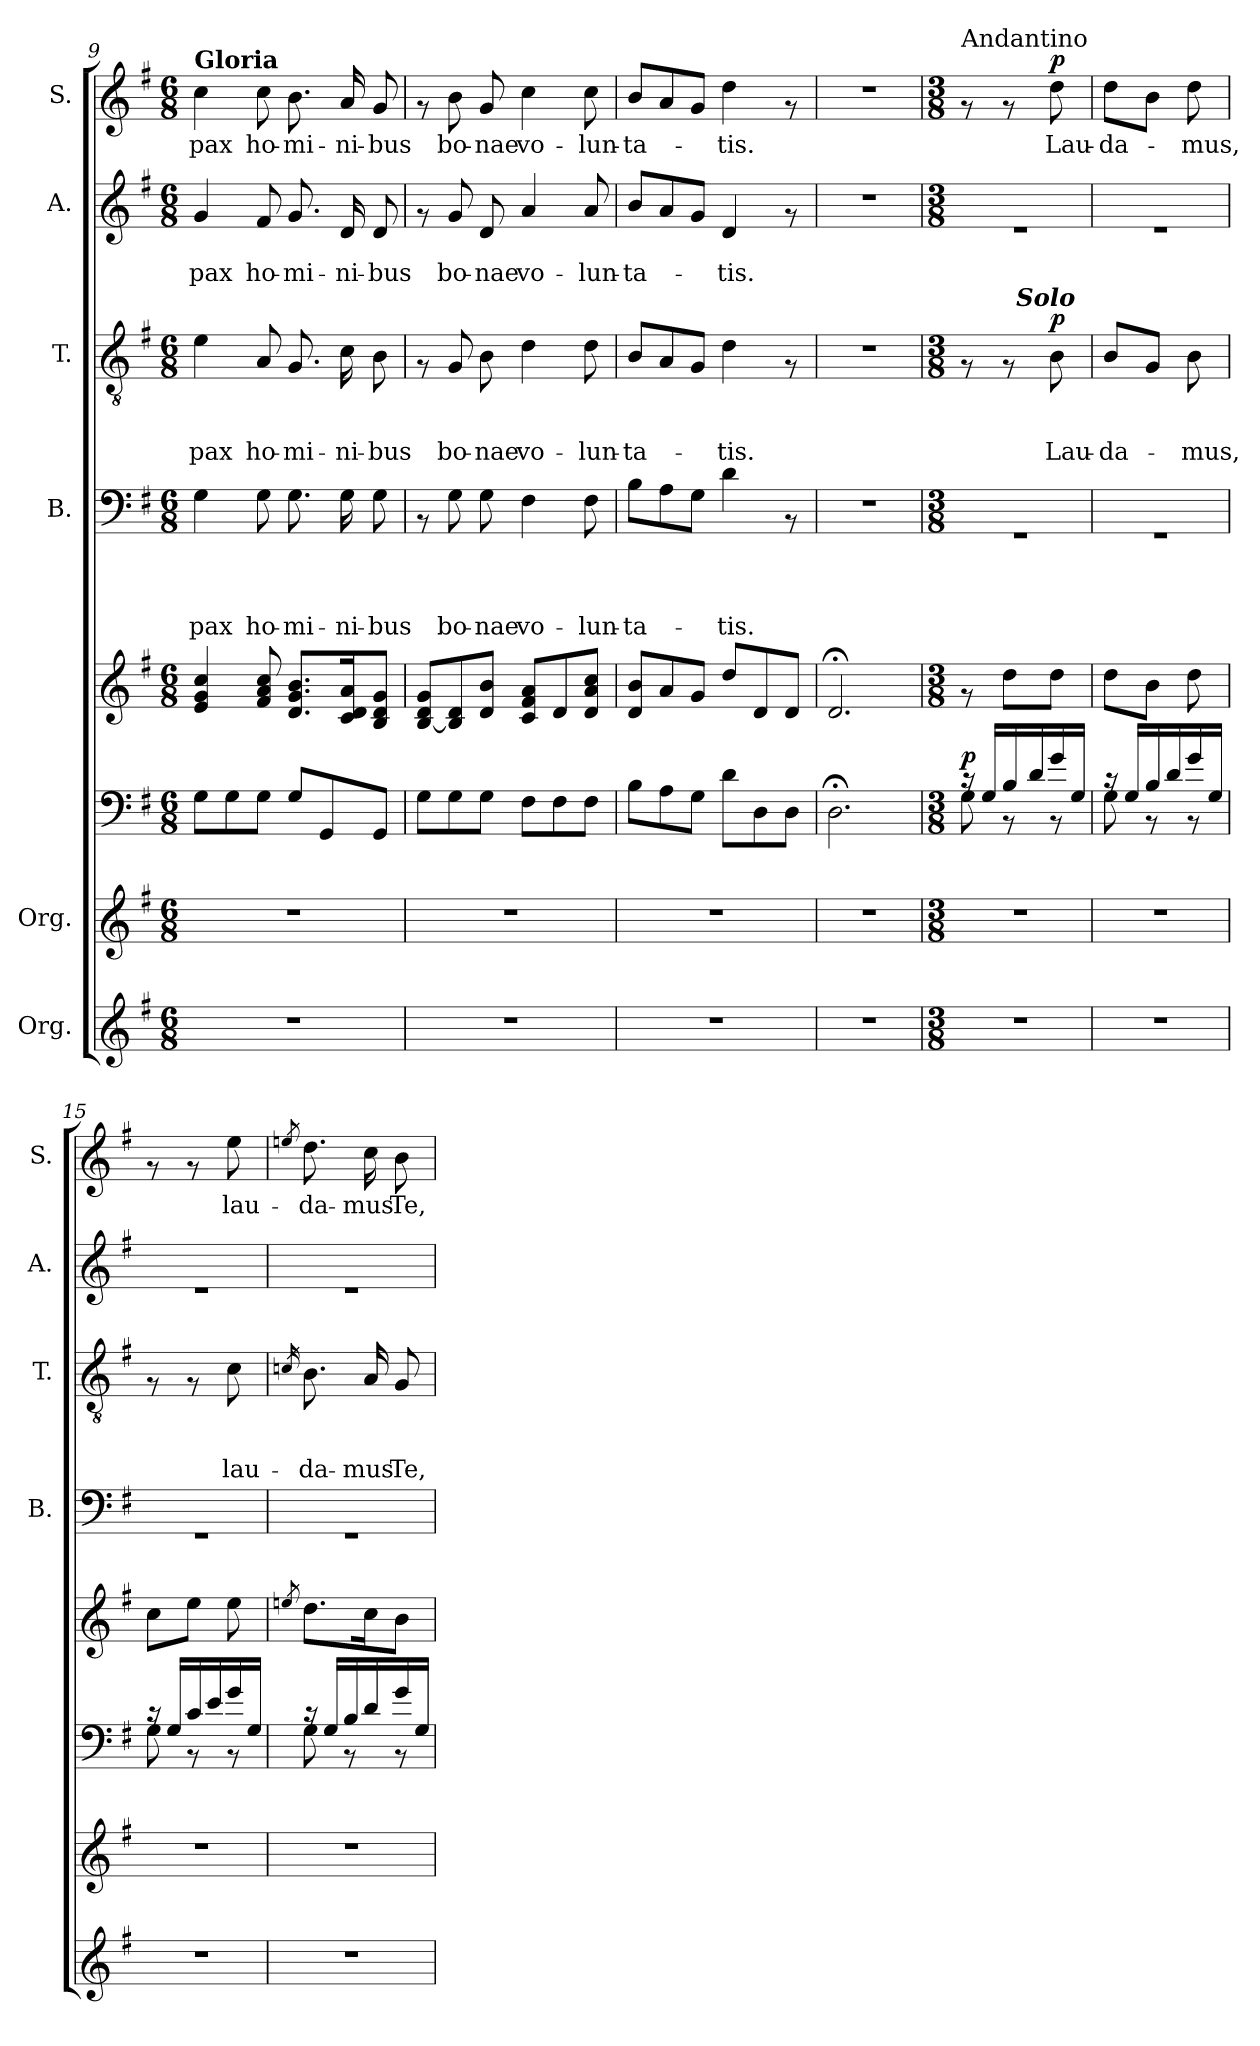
**kern	**kern	**kern	**dynam	**kern	**kern	**text	**text	**text	**text	**kern	**text	**text	**text	**dynam	**kern	**text	**text	**kern	**text	**dynam
*part8	*part7	*part6	*part6	*part5	*part4	*part4	*part4	*part4	*part4	*part3	*part3	*part3	*part3	*part3	*part2	*part2	*part2	*part1	*part1	*part1
*staff8	*staff7	*staff6	*staff6	*staff5	*staff4	*staff4	*staff4	*staff4	*staff4	*staff3	*staff3	*staff3	*staff3	*staff3	*staff2	*staff2	*staff2	*staff1	*staff1	*staff1
*I"Org.	*I"Org.	*	*	*	*I"B.	*	*	*	*	*I"T.	*	*	*	*	*I"A.	*	*	*I"S.	*	*
*	*	*	*	*	*I'B.	*	*	*	*	*I'T.	*	*	*	*	*I'A.	*	*	*I'S.	*	*
*clefG2	*clefG2	*clefF4	*	*clefG2	*clefF4	*	*	*	*	*clefGv2	*	*	*	*	*clefG2	*	*	*clefG2	*	*
*k[f#]	*k[f#]	*k[f#]	*	*k[f#]	*k[f#]	*	*	*	*	*k[f#]	*	*	*	*	*k[f#]	*	*	*k[f#]	*	*
*G:	*G:	*G:	*	*G:	*G:	*	*	*	*	*G:	*	*	*	*	*G:	*	*	*G:	*	*
*M6/8	*M6/8	*M6/8	*	*M6/8	*M6/8	*	*	*	*	*M6/8	*	*	*	*	*M6/8	*	*	*M6/8	*	*
=9	=9	=9	=9	=9	=9	=9	=9	=9	=9	=9	=9	=9	=9	=9	=9	=9	=9	=9	=9	=9
!	!	!	!	!	!	!	!	!	!	!	!	!	!	!	!	!	!	!LO:TX:a:B:t=Gloria	!	!
!	!	!	!	!	!	!	!	!	!LO:LY:b	!	!	!	!LO:LY:b	!	!	!	!LO:LY:b	!	!LO:LY:b	!
2.r	2.r	8G\L	.	4e/ 4g/ 4cc/	4G\	.	.	.	pax	4e\	.	.	pax	.	4g/	.	pax	4cc\	pax	.
.	.	8G\	.	.	.	.	.	.	.	.	.	.	.	.	.	.	.	.	.	.
!	!	!	!	!	!	!	!	!	!LO:LY:b	!	!	!	!LO:LY:b	!	!	!	!LO:LY:b	!	!LO:LY:b	!
.	.	8G\J	.	8f#/ 8a/ 8cc/	8G\	.	.	.	ho-	8A/	.	.	ho-	.	8f#/	.	ho-	8cc\	ho-	.
!	!	!	!	!	!	!	!	!	!LO:LY:b	!	!	!	!LO:LY:b	!	!	!	!LO:LY:b	!	!LO:LY:b	!
.	.	8G/L	.	8.d/ 8.g/ 8.b/L	8.G\	.	.	.	-mi-	8.G/	.	.	-mi-	.	8.g/	.	-mi-	8.b\	-mi-	.
.	.	8GG/	.	.	.	.	.	.	.	.	.	.	.	.	.	.	.	.	.	.
!	!	!	!	!	!	!	!	!	!LO:LY:b	!	!	!	!LO:LY:b	!	!	!	!LO:LY:b	!	!LO:LY:b	!
.	.	.	.	16c/ 16d/ 16a/k	16G\	.	.	.	-ni-	16c\	.	.	-ni-	.	16d/	.	-ni-	16a/	-ni-	.
!	!	!	!	!	!	!	!	!	!LO:LY:b	!	!	!	!LO:LY:b	!	!	!	!LO:LY:b	!	!LO:LY:b	!
.	.	8GG/J	.	8B/ 8d/ 8g/J	8G\	.	.	.	-bus	8B\	.	.	-bus	.	8d/	.	-bus	8g/	-bus	.
=10	=10	=10	=10	=10	=10	=10	=10	=10	=10	=10	=10	=10	=10	=10	=10	=10	=10	=10	=10	=10
2.r	2.r	8G\L	.	[>8B/ 8d/ 8g/L	8rAA	.	.	.	.	8rF	.	.	.	.	8rf	.	.	8rf	.	.
!	!	!	!	!	!	!	!	!	!LO:LY:b	!	!	!	!LO:LY:b	!	!	!	!LO:LY:b	!	!LO:LY:b	!
.	.	8G\	.	8B/] 8d/	8G\	.	.	.	bo-	8G/	.	.	bo-	.	8g/	.	bo-	8b\	bo-	.
!	!	!	!	!	!	!	!	!	!LO:LY:b	!	!	!	!LO:LY:b	!	!	!	!LO:LY:b	!	!LO:LY:b	!
.	.	8G\J	.	8d/ 8b/J	8G\	.	.	.	-nae	8B\	.	.	-nae	.	8d/	.	-nae	8g/	-nae	.
!	!	!	!	!	!	!	!	!	!LO:LY:b	!	!	!	!LO:LY:b	!	!	!	!LO:LY:b	!	!LO:LY:b	!
.	.	8F#\L	.	8c/ 8f#/ 8a/L	4F#\	.	.	.	vo-	4d\	.	.	vo-	.	4a/	.	vo-	4cc\	vo-	.
.	.	8F#\	.	8d/	.	.	.	.	.	.	.	.	.	.	.	.	.	.	.	.
!	!	!	!	!	!	!	!	!	!LO:LY:b	!	!	!	!LO:LY:b	!	!	!	!LO:LY:b	!	!LO:LY:b	!
.	.	8F#\J	.	8d/ 8a/ 8cc/J	8F#\	.	.	.	-lun-	8d\	.	.	-lun-	.	8a/	.	-lun-	8cc\	-lun-	.
=11	=11	=11	=11	=11	=11	=11	=11	=11	=11	=11	=11	=11	=11	=11	=11	=11	=11	=11	=11	=11
!	!	!	!	!	!	!	!	!	!LO:LY:b	!	!	!	!LO:LY:b	!	!	!	!LO:LY:b	!	!LO:LY:b	!
2.r	2.r	8B\L	.	8d/ 8b/L	8B\L	.	.	.	-ta-	8B/L	.	.	-ta-	.	8b/L	.	-ta-	8b/L	-ta-	.
.	.	8A\	.	8a/	8A\	.	.	.	.	8A/	.	.	.	.	8a/	.	.	8a/	.	.
.	.	8G\J	.	8g/J	8G\J	.	.	.	.	8G/J	.	.	.	.	8g/J	.	.	8g/J	.	.
!	!	!	!	!	!	!	!	!	!LO:LY:b	!	!	!	!LO:LY:b	!	!	!	!LO:LY:b	!	!LO:LY:b	!
.	.	8d\L	.	8dd/L	4d\	.	.	.	-tis.	4d\	.	.	-tis.	.	4d/	.	-tis.	4dd\	-tis.	.
.	.	8D\	.	8d/	.	.	.	.	.	.	.	.	.	.	.	.	.	.	.	.
.	.	8D\J	.	8d/J	8rAA	.	.	.	.	8rF	.	.	.	.	8rf	.	.	8rf	.	.
=12	=12	=12	=12	=12	=12	=12	=12	=12	=12	=12	=12	=12	=12	=12	=12	=12	=12	=12	=12	=12
2.r	2.r	2.D;<\	.	2.d;/	2.r	.	.	.	.	2.r	.	.	.	.	2.r	.	.	2.r	.	.
!!LO:PB:g=z
=13	=13	=13	=13	=13	=13	=13	=13	=13	=13	=13	=13	=13	=13	=13	=13	=13	=13	=13	=13	=13
*M3/8	*M3/8	*M3/8	*	*M3/8	*M3/8	*	*	*	*	*M3/8	*	*	*	*	*M3/8	*	*	*M3/8	*	*
*	*	*^	*	*	*	*	*	*	*	*	*	*	*	*	*	*	*	*	*	*
!	!	!	!	!	!	!	!	!	!	!	!	!	!	!	!	!	!	!	!LO:TX:a:t=Andantino	!	!
!	!	!	!	!LO:DY:a	!	!	!	!	!	!	!	!	!	!	!	!	!	!	!	!	!
*	*	*	*	*	*	*	*	*	*	*	*^	*	*	*	*	*	*	*	*	*	*
4.r	4.r	16rc	8G\	p	8rf	4.rGG	.	.	.	.	8rF	8ryy	.	.	.	.	4.re	.	.	8rf	.	.
.	.	16G/LL	.	.	.	.	.	.	.	.	.	.	.	.	.	.	.	.	.	.	.	.
.	.	16B/	8rAA	.	8dd\L	.	.	.	.	.	8rF	32ryy	.	.	.	.	.	.	.	8rf	.	.
!	!	!	!	!	!	!	!	!	!	!	!	!LO:TX:a:Bi:t=Solo	!	!	!	!	!	!	!	!	!	!
.	.	.	.	.	.	.	.	.	.	.	.	8..ryy	.	.	.	.	.	.	.	.	.	.
.	.	16d/	.	.	.	.	.	.	.	.	.	.	.	.	.	.	.	.	.	.	.	.
!	!	!	!	!	!	!	!	!	!	!	!	!	!	!	!LO:LY:b	!LO:DY:a	!	!	!	!	!LO:LY:b	!LO:DY:a
.	.	16g/	8rAA	.	8dd\J	.	.	.	.	.	8B\	.	.	.	Lau-	p	.	.	.	8dd\	Lau-	p
.	.	16G/JJ	.	.	.	.	.	.	.	.	.	.	.	.	.	.	.	.	.	.	.	.
=14	=14	=14	=14	=14	=14	=14	=14	=14	=14	=14	=14	=14	=14	=14	=14	=14	=14	=14	=14	=14	=14	=14
!	!	!	!	!	!	!	!	!	!	!	!	!	!	!	!LO:LY:b	!	!	!	!	!	!LO:LY:b	!
*	*	*	*	*	*	*	*	*	*	*	*v	*v	*	*	*	*	*	*	*	*	*	*
4.r	4.r	16rc	8G\	.	8dd\L	4.rGG	.	.	.	.	8B/L	.	.	-da-	.	4.re	.	.	8dd\L	-da-	.
.	.	16G/LL	.	.	.	.	.	.	.	.	.	.	.	.	.	.	.	.	.	.	.
.	.	16B/	8rAA	.	8b\J	.	.	.	.	.	8G/J	.	.	.	.	.	.	.	8b\J	.	.
.	.	16d/	.	.	.	.	.	.	.	.	.	.	.	.	.	.	.	.	.	.	.
!	!	!	!	!	!	!	!	!	!	!	!	!	!	!LO:LY:b	!	!	!	!	!	!LO:LY:b	!
.	.	16g/	8rAA	.	8dd\	.	.	.	.	.	8B\	.	.	-mus,	.	.	.	.	8dd\	-mus,	.
.	.	16G/JJ	.	.	.	.	.	.	.	.	.	.	.	.	.	.	.	.	.	.	.
=15	=15	=15	=15	=15	=15	=15	=15	=15	=15	=15	=15	=15	=15	=15	=15	=15	=15	=15	=15	=15	=15
4.r	4.r	16rc	8G\	.	8cc\L	4.rGG	.	.	.	.	8rF	.	.	.	.	4.re	.	.	8rf	.	.
.	.	16G/LL	.	.	.	.	.	.	.	.	.	.	.	.	.	.	.	.	.	.	.
.	.	16c/	8rAA	.	8ee\J	.	.	.	.	.	8rF	.	.	.	.	.	.	.	8rf	.	.
.	.	16e/	.	.	.	.	.	.	.	.	.	.	.	.	.	.	.	.	.	.	.
!	!	!	!	!	!	!	!	!	!	!	!	!	!	!LO:LY:b	!	!	!	!	!	!LO:LY:b	!
.	.	16g/	8rAA	.	8ee\	.	.	.	.	.	8c\	.	.	lau-	.	.	.	.	8ee\	lau-	.
.	.	16G/JJ	.	.	.	.	.	.	.	.	.	.	.	.	.	.	.	.	.	.	.
=16	=16	=16	=16	=16	=16	=16	=16	=16	=16	=16	=16	=16	=16	=16	=16	=16	=16	=16	=16	=16	=16
.	.	.	.	.	8qeen/	.	.	.	.	.	16qcn/	.	.	.	.	.	.	.	8qeen/	.	.
!	!	!	!	!	!	!	!	!	!	!	!	!	!	!LO:LY:b	!	!	!	!	!	!LO:LY:b	!
4.r	4.r	16rc	8G\	.	8.dd\L	4.rGG	.	.	.	.	8.B\	.	.	-da-	.	4.re	.	.	8.dd\	-da-	.
.	.	16G/LL	.	.	.	.	.	.	.	.	.	.	.	.	.	.	.	.	.	.	.
.	.	16B/	8rAA	.	.	.	.	.	.	.	.	.	.	.	.	.	.	.	.	.	.
!	!	!	!	!	!	!	!	!	!	!	!	!	!	!LO:LY:b	!	!	!	!	!	!LO:LY:b	!
.	.	16d/	.	.	16cc\k	.	.	.	.	.	16A/	.	.	-mus	.	.	.	.	16cc\	-mus	.
!	!	!	!	!	!	!	!	!	!	!	!	!	!	!LO:LY:b	!	!	!	!	!	!LO:LY:b	!
.	.	16g/	8rAA	.	8b\J	.	.	.	.	.	8G/	.	.	Te,	.	.	.	.	8b\	Te,	.
.	.	16G/JJ	.	.	.	.	.	.	.	.	.	.	.	.	.	.	.	.	.	.	.
*	*	*v	*v	*	*	*	*	*	*	*	*	*	*	*	*	*	*	*	*	*	*
=	=	=	=	=	=	=	=	=	=	=	=	=	=	=	=	=	=	=	=	=
*-	*-	*-	*-	*-	*-	*-	*-	*-	*-	*-	*-	*-	*-	*-	*-	*-	*-	*-	*-	*-
